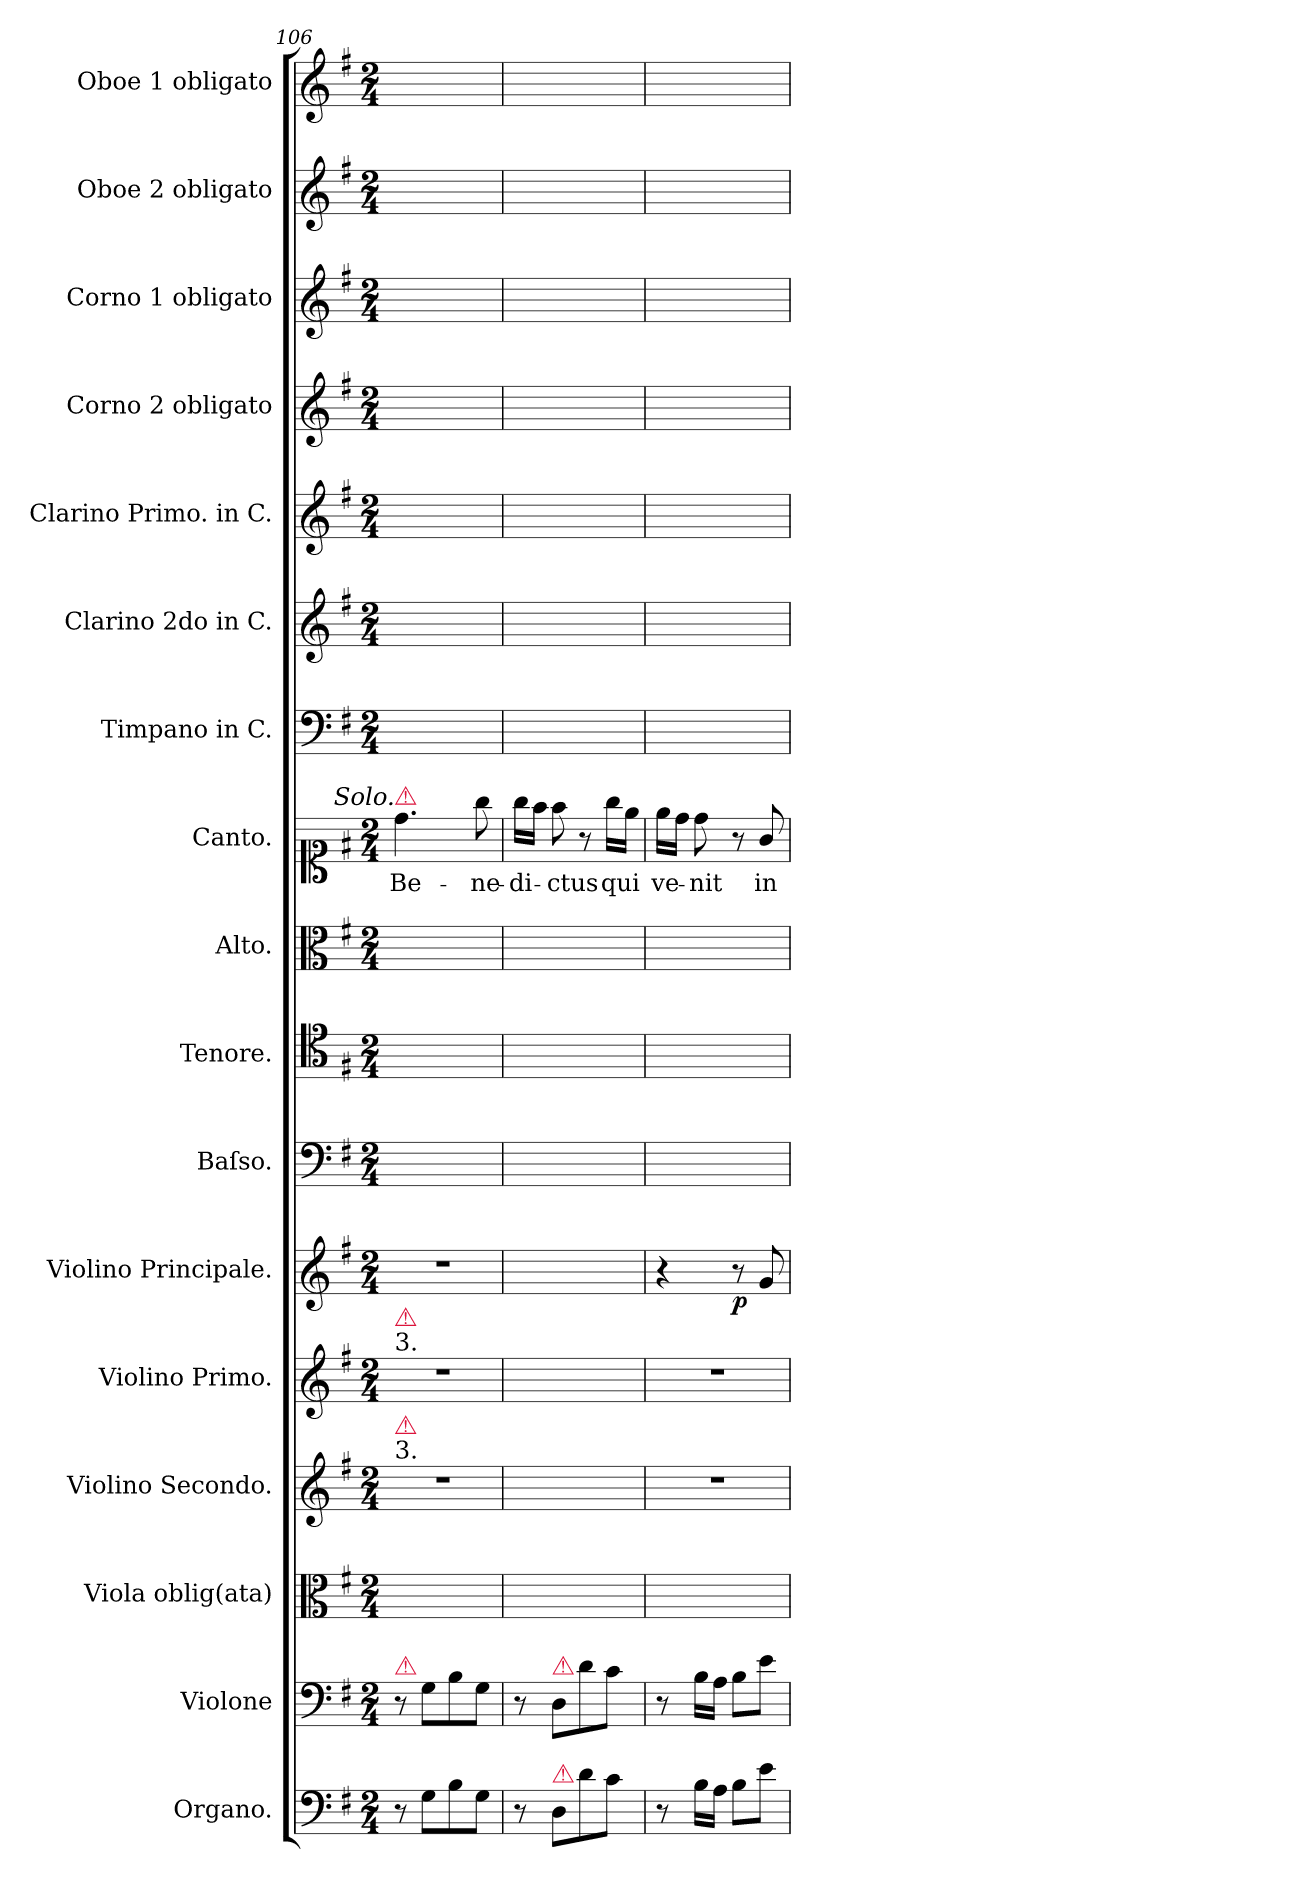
**kern	**kern	**kern	**kern	**kern	**kern	**dynam	**kern	**kern	**kern	**kern	**text	**kern	**kern	**kern	**kern	**kern	**kern	**kern
*part17	*part16	*part15	*part14	*part13	*part12	*part12	*part11	*part10	*part9	*part8	*part8	*part7	*part6	*part5	*part4	*part3	*part2	*part1
*staff17	*staff16	*staff15	*staff14	*staff13	*staff12	*staff12	*staff11	*staff10	*staff9	*staff8	*staff8	*staff7	*staff6	*staff5	*staff4	*staff3	*staff2	*staff1
*I"Organo.	*I"Violone	*I"Viola oblig(ata)	*I"Violino Secondo.	*I"Violino Primo.	*I"Violino Principale.	*	*I"Baſso.	*I"Tenore.	*I"Alto.	*I"Canto.	*	*I"Timpano in C.	*I"Clarino 2do in C.	*I"Clarino Primo. in C.	*I"Corno 2 obligato	*I"Corno 1 obligato	*I"Oboe 2 obligato	*I"Oboe 1 obligato
*I'Org.	*I'Vlne	*I'Vla.	*	*I'Vn I	*I'Vln. Princ.	*	*I'B.	*I'T.	*I'A.	*I'C.	*	*I'Timp.	*I'Clno 2 in C.	*I'Clno 1 in C	*I'[C. 2 obl.]	*I'[C. 1 obl.]	*I'[Ob. 2]	*I'[Ob. 1]
*clefF4	*clefF4	*clefC3	*clefG2	*clefG2	*clefG2	*	*clefF4	*clefC4	*clefC3	*clefC1	*	*clefF4	*clefG2	*clefG2	*clefG2	*clefG2	*clefG2	*clefG2
*k[f#]	*k[f#]	*k[f#]	*k[f#]	*k[f#]	*k[f#]	*	*k[f#]	*k[f#]	*k[f#]	*k[f#]	*	*k[f#]	*k[f#]	*k[f#]	*k[f#]	*k[f#]	*k[f#]	*k[f#]
*G:	*G:	*G:	*G:	*G:	*G:	*	*G:	*G:	*G:	*G:	*	*G:	*G:	*G:	*G:	*G:	*G:	*G:
*M2/4	*M2/4	*M2/4	*M2/4	*M2/4	*M2/4	*	*M2/4	*M2/4	*M2/4	*M2/4	*	*M2/4	*M2/4	*M2/4	*M2/4	*M2/4	*M2/4	*M2/4
=106	=106	=106	=106	=106	=106	=106	=106	=106	=106	=106	=106	=106	=106	=106	=106	=106	=106	=106
!	!	!	!	!	!	!	!	!	!	!LO:TX:a:i:rj:t=Solo.	!	!	!	!	!	!	!	!
!	!	!	!	!	!	!	!	!	!	!LO:TX:a:color=crimson:t=⚠	!	!	!	!	!	!	!	!
!	!	!	!	!LO:TX:a:t=3.	!	!	!	!	!	!	!	!	!	!	!	!	!	!
!	!	!	!	!LO:TX:a:color=crimson:t=⚠	!	!	!	!	!	!	!	!	!	!	!	!	!	!
!	!	!	!LO:TX:a:t=3.	!	!	!	!	!	!	!	!	!	!	!	!	!	!	!
!	!	!	!LO:TX:a:color=crimson:t=⚠	!	!	!	!	!	!	!	!	!	!	!	!	!	!	!
!	!LO:TX:a:color=crimson:t=⚠	!	!	!	!	!	!	!	!	!	!	!	!	!	!	!	!	!
!	!	!	!LO:N:vis=0	!LO:N:vis=0	!LO:N:vis=0	!	!	!	!	!	!	!	!	!	!	!	!	!
8r	8r	2ryy	2r	2r	2r	.	2ryy	2ryy	2ryy	4.dd\	Be-	2ryy	2ryy	2ryy	2ryy	2ryy	2ryy	2ryy
8G\L	8G\L	.	.	.	.	.	.	.	.	.	.	.	.	.	.	.	.	.
8B\	8B\	.	.	.	.	.	.	.	.	.	.	.	.	.	.	.	.	.
8G\J	8G\J	.	.	.	.	.	.	.	.	8gg\	-ne-	.	.	.	.	.	.	.
=107	=107	=107	=107	=107	=107	=107	=107	=107	=107	=107	=107	=107	=107	=107	=107	=107	=107	=107
8r	8r	2ryy	2ryy	2ryy	2ryy	.	2ryy	2ryy	2ryy	16gg\LL	-di-	2ryy	2ryy	2ryy	2ryy	2ryy	2ryy	2ryy
.	.	.	.	.	.	.	.	.	.	16ff#\JJ	.	.	.	.	.	.	.	.
!	!LO:TX:a:color=crimson:t=⚠	!	!	!	!	!	!	!	!	!	!	!	!	!	!	!	!	!
!LO:TX:a:color=crimson:t=⚠	!	!	!	!	!	!	!	!	!	!	!	!	!	!	!	!	!	!
8D/L	8D/L	.	.	.	.	.	.	.	.	8ff#\	-ctus	.	.	.	.	.	.	.
8d\	8d\	.	.	.	.	.	.	.	.	8r	.	.	.	.	.	.	.	.
8c\J	8c\J	.	.	.	.	.	.	.	.	16gg\LL	qui	.	.	.	.	.	.	.
.	.	.	.	.	.	.	.	.	.	16ee\JJ	.	.	.	.	.	.	.	.
=108	=108	=108	=108	=108	=108	=108	=108	=108	=108	=108	=108	=108	=108	=108	=108	=108	=108	=108
8r	8r	2ryy	2r	2r	4r	.	2ryy	2ryy	2ryy	16ee\LL	ve-	2ryy	2ryy	2ryy	2ryy	2ryy	2ryy	2ryy
.	.	.	.	.	.	.	.	.	.	16dd\JJ	.	.	.	.	.	.	.	.
16B\LL	16B\LL	.	.	.	.	.	.	.	.	8dd\	-nit	.	.	.	.	.	.	.
16A\JJ	16A\JJ	.	.	.	.	.	.	.	.	.	.	.	.	.	.	.	.	.
!	!	!	!	!	!	!LO:DY:b	!	!	!	!	!	!	!	!	!	!	!	!
8B\L	8B\L	.	.	.	8r	p	.	.	.	8r	.	.	.	.	.	.	.	.
8e\J	8e\J	.	.	.	8g/	.	.	.	.	8g/	in	.	.	.	.	.	.	.
=	=	=	=	=	=	=	=	=	=	=	=	=	=	=	=	=	=	=
*-	*-	*-	*-	*-	*-	*-	*-	*-	*-	*-	*-	*-	*-	*-	*-	*-	*-	*-
